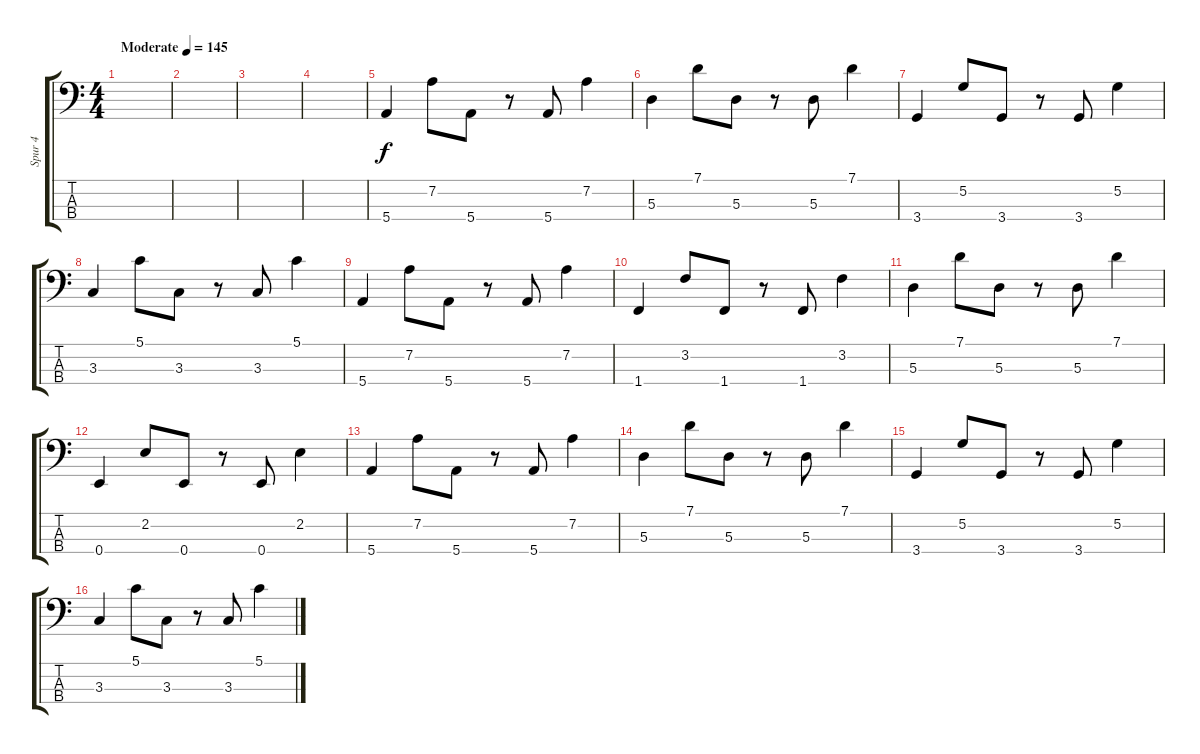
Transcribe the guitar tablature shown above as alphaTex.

\track ("Spur 4" "Spur 4") {instrument electricbassfinger}
\staff {score tabs}
\tuning (G2 D2 A1 E1) {hide}
\ts (4 4)
\tempo (145 "Moderate")
\clef f4
\ks c
|
|
|
|
5.4.4 7.2.8 5.4.8 r.8 5.4.8 7.2.4 |
5.3.4 7.1.8 5.3.8 r.8 5.3.8 7.1.4 |
3.4.4 5.2.8 3.4.8 r.8 3.4.8 5.2.4 |
3.3.4 5.1.8 3.3.8 r.8 3.3.8 5.1.4 |
5.4.4 7.2.8 5.4.8 r.8 5.4.8 7.2.4 |
1.4.4 3.2.8 1.4.8 r.8 1.4.8 3.2.4 |
5.3.4 7.1.8 5.3.8 r.8 5.3.8 7.1.4 |
0.4.4 2.2.8 0.4.8 r.8 0.4.8 2.2.4 |
5.4.4 7.2.8 5.4.8 r.8 5.4.8 7.2.4 |
5.3.4 7.1.8 5.3.8 r.8 5.3.8 7.1.4 |
3.4.4 5.2.8 3.4.8 r.8 3.4.8 5.2.4 |
3.3.4 5.1.8 3.3.8 r.8 3.3.8 5.1.4
